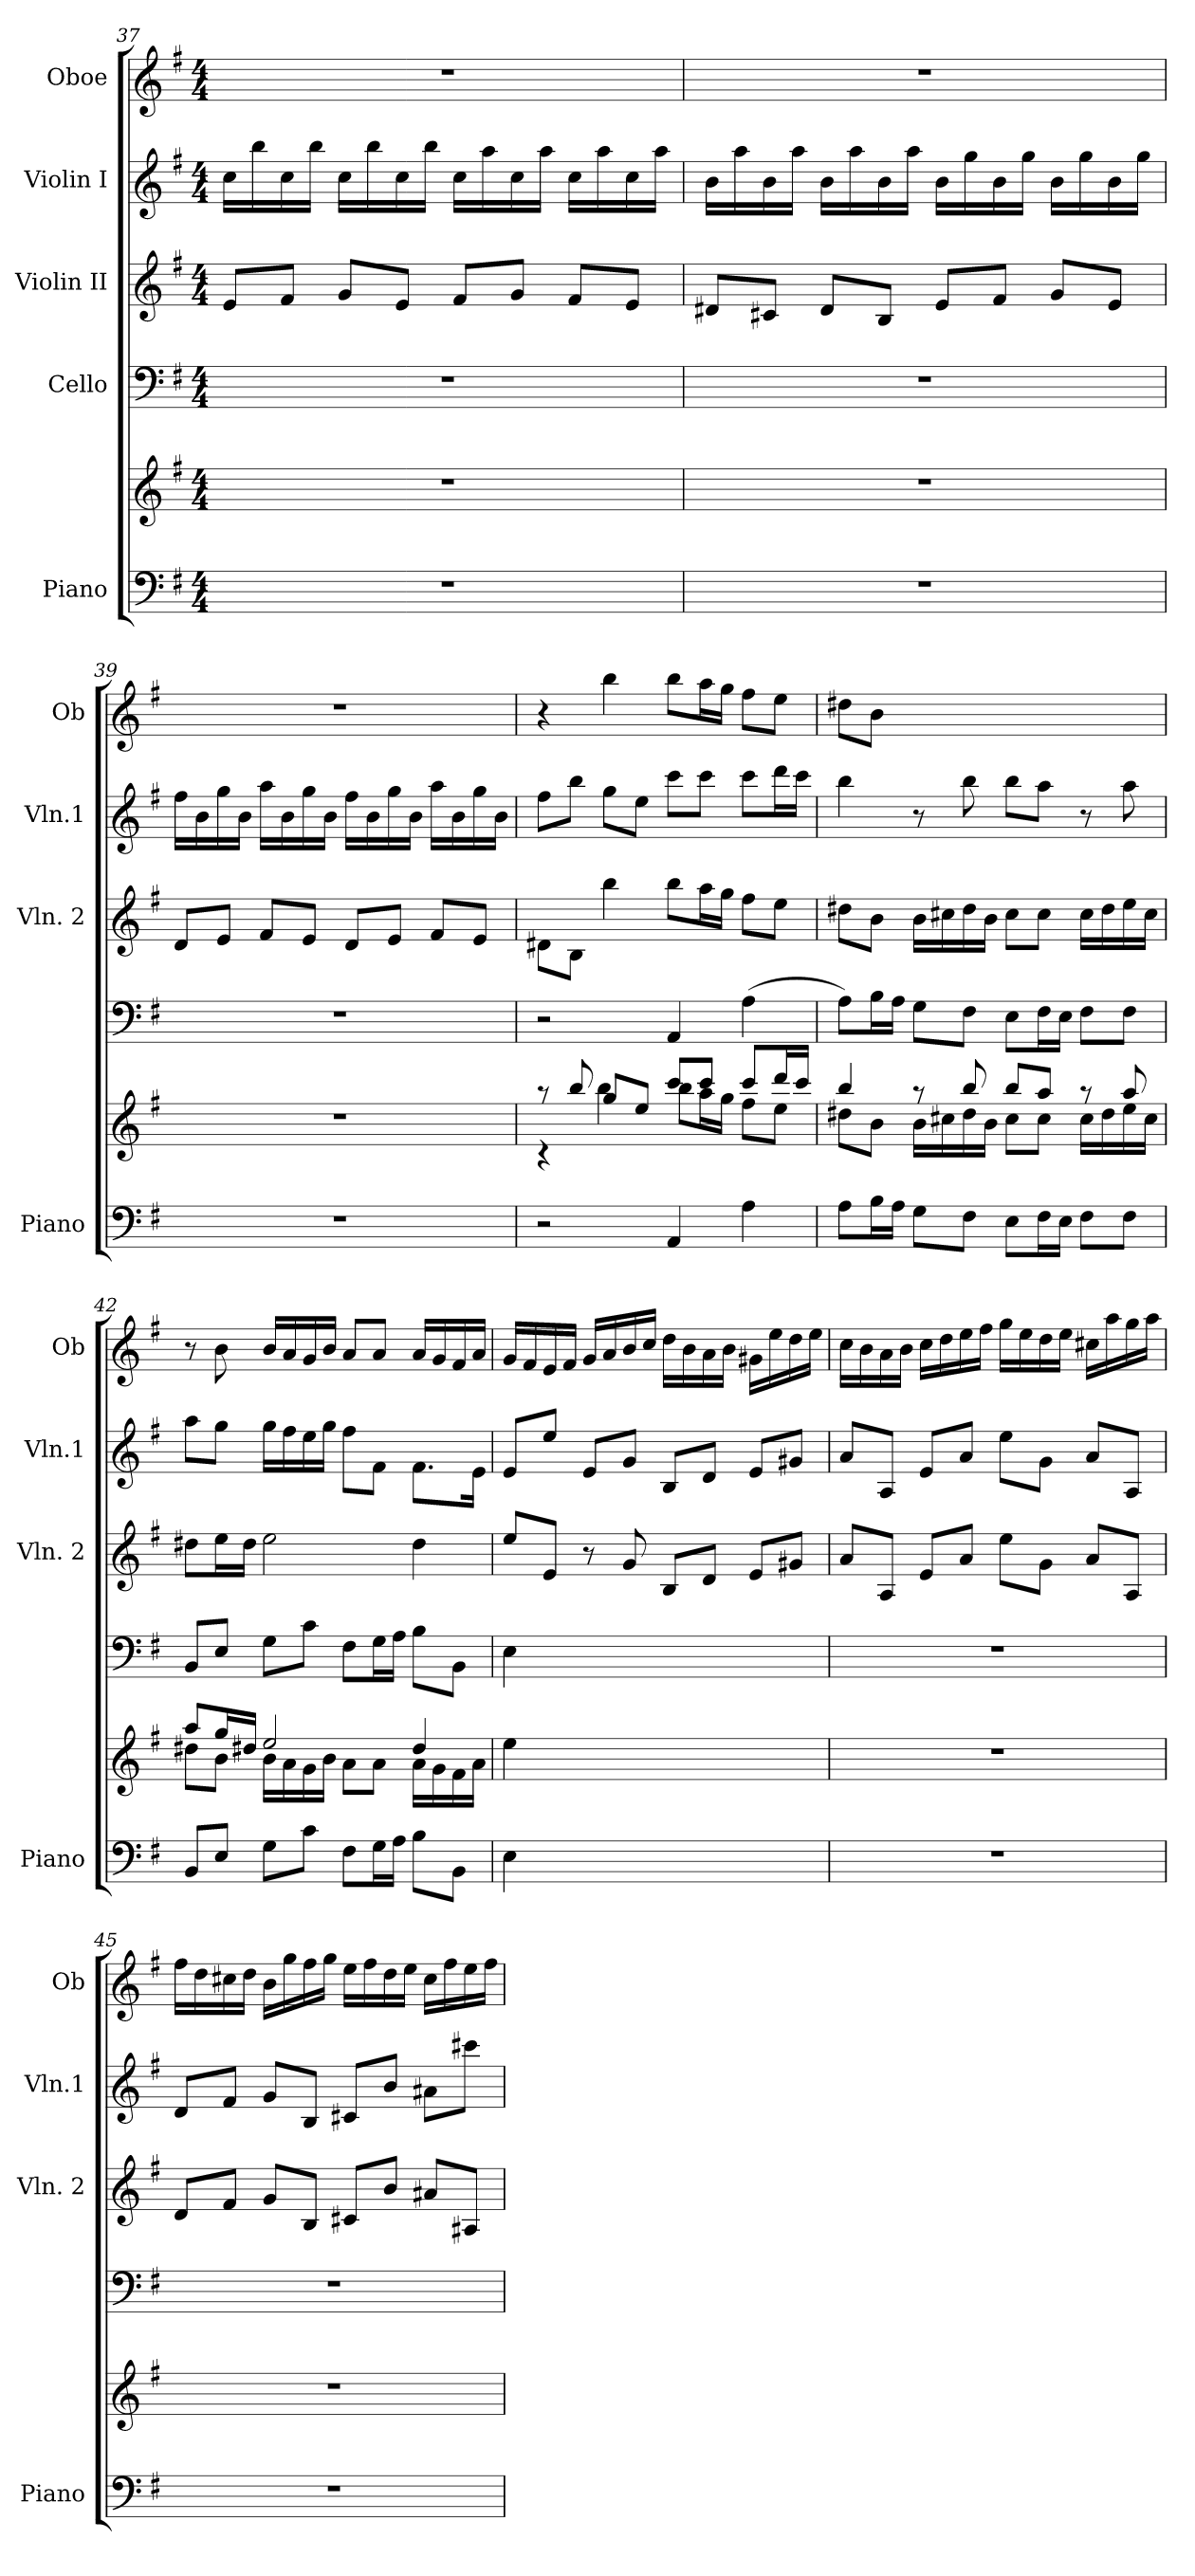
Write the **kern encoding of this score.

**kern	**kern	**kern	**kern	**kern	**kern
*part5	*part5	*part4	*part3	*part2	*part1
*staff6	*staff5	*staff4	*staff3	*staff2	*staff1
*I"Piano	*	*I"Cello	*I"Violin II	*I"Violin I	*I"Oboe
*I'Piano	*	*	*I'Vln. 2	*I'Vln.1	*I'Ob
!!LO:LB:g=z
*clefF4	*clefG2	*clefF4	*clefG2	*clefG2	*clefG2
*k[f#]	*k[f#]	*k[f#]	*k[f#]	*k[f#]	*k[f#]
*G:	*G:	*G:	*G:	*G:	*G:
*M4/4	*M4/4	*M4/4	*M4/4	*M4/4	*M4/4
=37	=37	=37	=37	=37	=37
1r	1r	1r	8e/L	16cc\LL	1r
.	.	.	.	16bb\	.
.	.	.	8f#/J	16cc\	.
.	.	.	.	16bb\JJ	.
.	.	.	8g/L	16cc\LL	.
.	.	.	.	16bb\	.
.	.	.	8e/J	16cc\	.
.	.	.	.	16bb\JJ	.
.	.	.	8f#/L	16cc\LL	.
.	.	.	.	16aa\	.
.	.	.	8g/J	16cc\	.
.	.	.	.	16aa\JJ	.
.	.	.	8f#/L	16cc\LL	.
.	.	.	.	16aa\	.
.	.	.	8e/J	16cc\	.
.	.	.	.	16aa\JJ	.
=38	=38	=38	=38	=38	=38
1r	1r	1r	8d#X/L	16b\LL	1r
.	.	.	.	16aa\	.
.	.	.	8c#X/J	16b\	.
.	.	.	.	16aa\JJ	.
.	.	.	8d#/L	16b\LL	.
.	.	.	.	16aa\	.
.	.	.	8B/J	16b\	.
.	.	.	.	16aa\JJ	.
.	.	.	8e/L	16b\LL	.
.	.	.	.	16gg\	.
.	.	.	8f#/J	16b\	.
.	.	.	.	16gg\JJ	.
.	.	.	8g/L	16b\LL	.
.	.	.	.	16gg\	.
.	.	.	8e/J	16b\	.
.	.	.	.	16gg\JJ	.
=39	=39	=39	=39	=39	=39
1r	1r	1r	8d/L	16ff#\LL	1r
.	.	.	.	16b\	.
.	.	.	8e/J	16gg\	.
.	.	.	.	16b\JJ	.
.	.	.	8f#/L	16aa\LL	.
.	.	.	.	16b\	.
.	.	.	8e/J	16gg\	.
.	.	.	.	16b\JJ	.
.	.	.	8d/L	16ff#\LL	.
.	.	.	.	16b\	.
.	.	.	8e/J	16gg\	.
.	.	.	.	16b\JJ	.
.	.	.	8f#/L	16aa\LL	.
.	.	.	.	16b\	.
.	.	.	8e/J	16gg\	.
.	.	.	.	16b\JJ	.
=40	=40	=40	=40	=40	=40
*	*^	*	*	*	*
2r	8raa	4rc	2r	8d#X\L	8ff#\L	4r
.	8bb/	.	.	8B\J	8bb\J	.
.	8gg/L	4bb\	.	4bb\	8gg\L	4bb\
.	8ee/J	.	.	.	8ee\J	.
4AA/	8ccc/L	8bb\L	4AA/	8bb\L	8ccc\L	8bb\L
.	8ccc/J	16aa\L	.	16aa\L	8ccc\J	16aa\L
.	.	16gg\JJ	.	16gg\JJ	.	16gg\JJ
4A\	8ccc/L	8ff#\L	(4A\	8ff#\L	8ccc\L	8ff#\L
.	16ddd/L	8ee\J	.	8ee\J	16ddd\L	8ee\J
.	16ccc/JJ	.	.	.	16ccc\JJ	.
!!LO:PB:g=z
=41	=41	=41	=41	=41	=41	=41
8A\L	4bb/	8dd#X\L	8A\L)	8dd#X\L	4bb\	8dd#X\L
16B\L	.	8b\J	16B\L	8b\J	.	8b\J
16A\JJ	.	.	16A\JJ	.	.	.
8G\L	8raa	16b\LL	8G\L	16b\LL	8r	2.ryy
.	.	16cc#X\	.	16cc#X\	.	.
8F#\J	8bb/	16dd#\	8F#\J	16dd#\	8bb\	.
.	.	16b\JJ	.	16b\JJ	.	.
8E\L	8bb/L	8cc#\L	8E\L	8cc#\L	8bb\L	.
16F#\L	8aa/J	8cc#\J	16F#\L	8cc#\J	8aa\J	.
16E\JJ	.	.	16E\JJ	.	.	.
8F#\L	8raa	16cc#\LL	8F#\L	16cc#\LL	8r	.
.	.	16dd#\	.	16dd#\	.	.
8F#\J	8aa/	16ee\	8F#\J	16ee\	8aa\	.
.	.	16cc#\JJ	.	16cc#\JJ	.	.
=42	=42	=42	=42	=42	=42	=42
8BB/L	8aa/L	8dd#X\L	8BB/L	8dd#X\L	8aa\L	8r
8E/J	16gg/L	8b\J	8E/J	16ee\L	8gg\J	8b\
.	16dd#X/JJ	.	.	16dd#\JJ	.	.
8G\L	2ee/	16b\LL	8G\L	2ee\	16gg\LL	16b/LL
.	.	16a\	.	.	16ff#\	16a/
8c\J	.	16g\	8c\J	.	16ee\	16g/
.	.	16b\JJ	.	.	16gg\JJ	16b/JJ
8F#\L	.	8a\L	8F#\L	.	8ff#\L	8a/L
16G\L	.	8a\J	16G\L	.	8f#\J	8a/J
16A\JJ	.	.	16A\JJ	.	.	.
8B\L	4dd#/	16a\LL	8B\L	4dd#\	8.f#\L	16a/LL
.	.	16g\	.	.	.	16g/
8BB\J	.	16f#\	8BB\J	.	.	16f#/
.	.	16a\JJ	.	.	16e\Jk	16a/JJ
*	*v	*v	*	*	*	*
=43	=43	=43	=43	=43	=43
4E\	4ee\	4E\	8ee/L	8e/L	16g/LL
.	.	.	.	.	16f#/
.	.	.	8e/J	8ee/J	16e/
.	.	.	.	.	16f#/JJ
2.ryy	2.ryy	2.ryy	8r	8e/L	16g/LL
.	.	.	.	.	16a/
.	.	.	8g/	8g/J	16b/
.	.	.	.	.	16cc/JJ
.	.	.	8B/L	8B/L	16dd\LL
.	.	.	.	.	16b\
.	.	.	8d/J	8d/J	16a\
.	.	.	.	.	16b\JJ
.	.	.	8e/L	8e/L	16g#X\LL
.	.	.	.	.	16ee\
.	.	.	8g#X/J	8g#X/J	16dd\
.	.	.	.	.	16ee\JJ
=44	=44	=44	=44	=44	=44
1r	1r	1r	8a/L	8a/L	16cc\LL
.	.	.	.	.	16b\
.	.	.	8A/J	8A/J	16a\
.	.	.	.	.	16b\JJ
.	.	.	8e/L	8e/L	16cc\LL
.	.	.	.	.	16dd\
.	.	.	8a/J	8a/J	16ee\
.	.	.	.	.	16ff#\JJ
.	.	.	8ee\L	8ee\L	16gg\LL
.	.	.	.	.	16ee\
.	.	.	8g\J	8g\J	16dd\
.	.	.	.	.	16ee\JJ
.	.	.	8a/L	8a/L	16cc#X\LL
.	.	.	.	.	16aa\
.	.	.	8A/J	8A/J	16gg\
.	.	.	.	.	16aa\JJ
!!LO:LB:g=z
=45	=45	=45	=45	=45	=45
1r	1r	1r	8d/L	8d/L	16ff#\LL
.	.	.	.	.	16dd\
.	.	.	8f#/J	8f#/J	16cc#X\
.	.	.	.	.	16dd\JJ
.	.	.	8g/L	8g/L	16b\LL
.	.	.	.	.	16gg\
.	.	.	8B/J	8B/J	16ff#\
.	.	.	.	.	16gg\JJ
.	.	.	8c#X/L	8c#X/L	16ee\LL
.	.	.	.	.	16ff#\
.	.	.	8b/J	8b/J	16dd\
.	.	.	.	.	16ee\JJ
.	.	.	8a#X/L	8a#X\L	16cc#\LL
.	.	.	.	.	16ff#\
.	.	.	8A#X/J	8ccc#X\J	16ee\
.	.	.	.	.	16ff#\JJ
=	=	=	=	=	=
*-	*-	*-	*-	*-	*-
